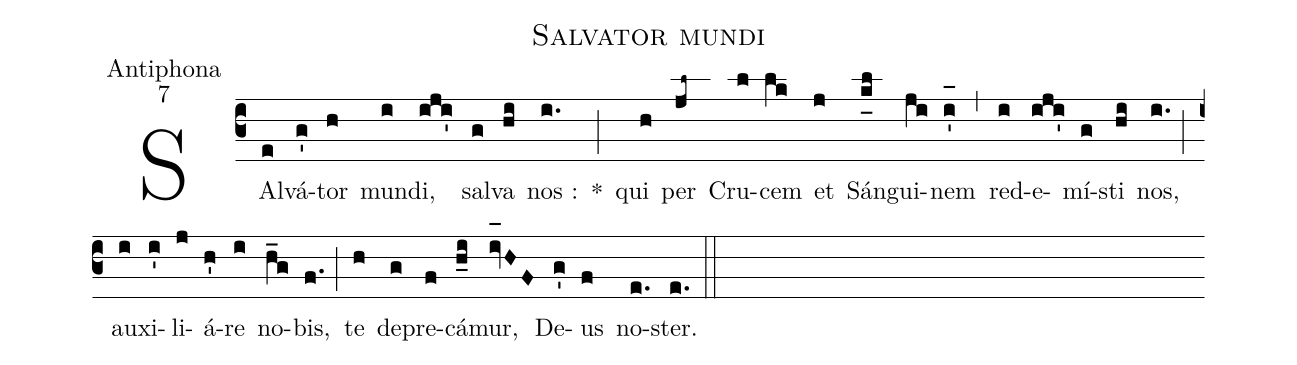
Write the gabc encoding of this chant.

name:Salvator mundi;
office-part:Antiphona;
mode:7;
%%
(c3) SAl(e)vá(g')tor(h) mun(i)di,(iji') sal(g)va(hi) nos :(i.) *(;) qui(h) per(jl~[oll:1{1]) Cru(l)cem(lk[oll:}]) et(j) Sán(k_[uh:l]l)gui(ji)nem(i'_[oh:h]) (,) red(i)e(iji')mí(g)sti(hi) nos,(i.) (;) au(i)xi(i')li(j)á(h')re(i) no(h_g)bis,(f.) (;) te(h) de(g)pre(f)cá(h_i)mur,(iv_[oh:h]HF) De(g')us(f) no(e.)ster.(e.) (::)
